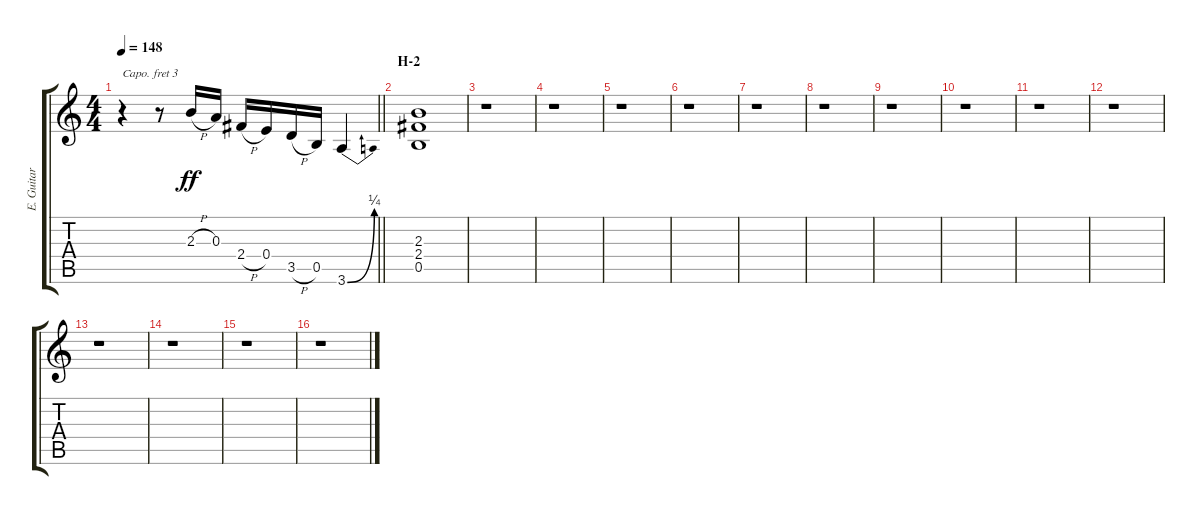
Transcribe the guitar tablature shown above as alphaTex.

\track ("E. Guitar IV 1" "E. Guitar ") {instrument overdrivenguitar}
\staff {score tabs}
\capo 3
\tuning (Eb4 Bb3 Gb3 Db3 Ab2 Eb2) {hide}
\ts (4 4)
\tempo 148
\clef g2
\barLineRight lightlight
\ks c
r.4{dy f} r.8 2.3{h}.16{dy ff} 0.3.16 2.4{h}.16 0.4.16 3.5{h}.16 0.5.16 3.6{be (bend 0 0 60 1)}.4 |
\section ("" "H-2")
(2.3 2.4 0.5).1 |
r.1 |
r.1 |
r.1 |
r.1 |
r.1 |
r.1 |
r.1 |
r.1 |
r.1 |
r.1 |
r.1 |
r.1 |
r.1 |
r.1
